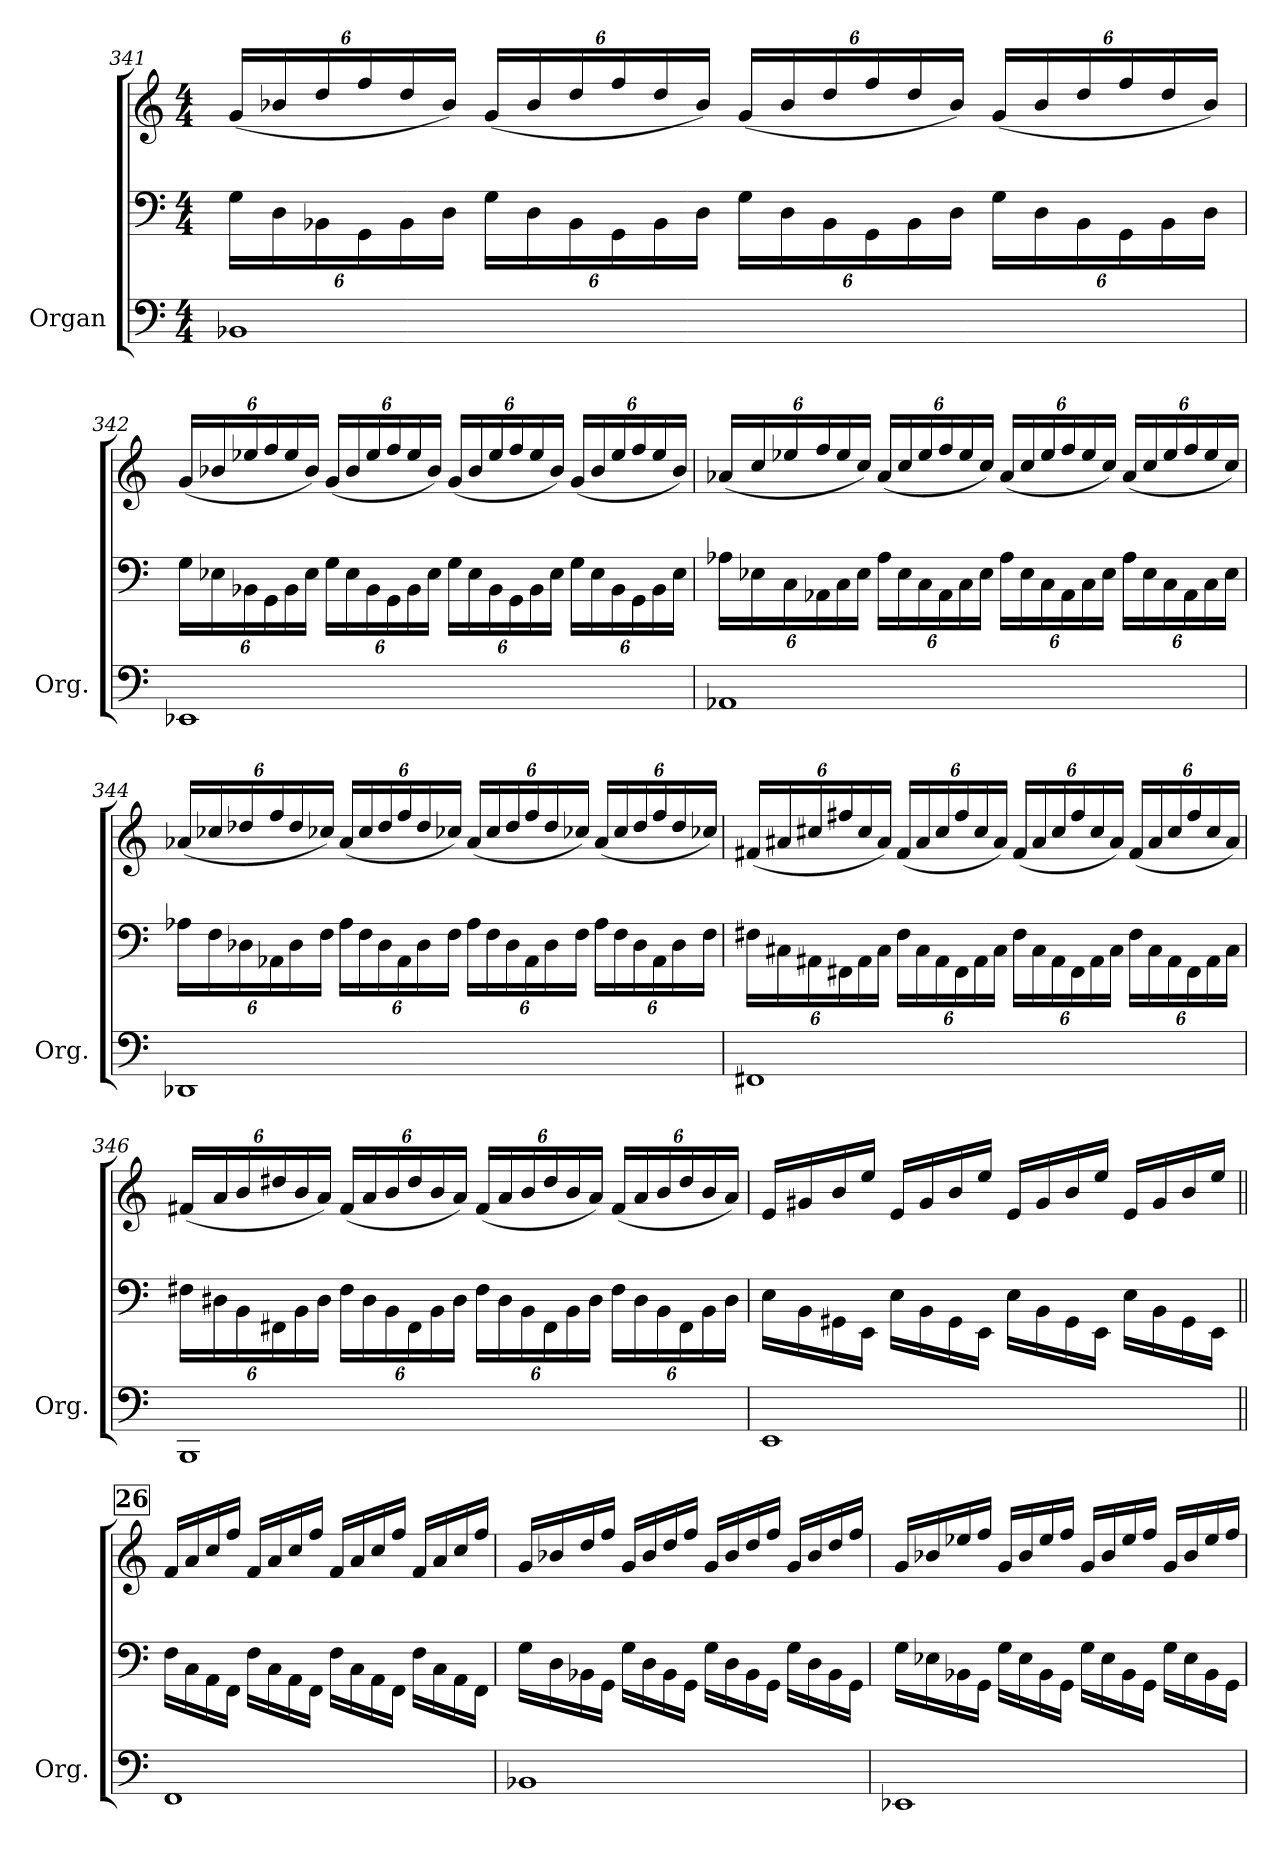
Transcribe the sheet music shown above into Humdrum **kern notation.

**kern	**kern	**kern
*part1	*part1	*part1
*staff3	*staff2	*staff1
*I"Organ	*	*
*I'Org.	*	*
*clefF4	*clefF4	*clefG2
*k[]	*k[]	*k[]
*M4/4	*M4/4	*M4/4
*	*Xbrackettup	*Xbrackettup
=341	=341	=341
1BB-X	24G\LL	(<24g/LL
.	24D\	24b-X/
.	24BB-X\	24dd/
.	24GG\	24ff/
.	24BB-\	24dd/
.	24D\JJ	24b-/JJ)
.	24G\LL	(<24g/LL
.	24D\	24b-/
.	24BB-\	24dd/
.	24GG\	24ff/
.	24BB-\	24dd/
.	24D\JJ	24b-/JJ)
.	24G\LL	(<24g/LL
.	24D\	24b-/
.	24BB-\	24dd/
.	24GG\	24ff/
.	24BB-\	24dd/
.	24D\JJ	24b-/JJ)
.	24G\LL	(<24g/LL
.	24D\	24b-/
.	24BB-\	24dd/
.	24GG\	24ff/
.	24BB-\	24dd/
.	24D\JJ	24b-/JJ)
=342	=342	=342
1EE-X	24G\LL	(<24g/LL
.	24E-X\	24b-X/
.	24BB-X\	24ee-X/
.	24GG\	24ff/
.	24BB-\	24ee-/
.	24E-\JJ	24b-/JJ)
.	24G\LL	(<24g/LL
.	24E-\	24b-/
.	24BB-\	24ee-/
.	24GG\	24ff/
.	24BB-\	24ee-/
.	24E-\JJ	24b-/JJ)
.	24G\LL	(<24g/LL
.	24E-\	24b-/
.	24BB-\	24ee-/
.	24GG\	24ff/
.	24BB-\	24ee-/
.	24E-\JJ	24b-/JJ)
.	24G\LL	(<24g/LL
.	24E-\	24b-/
.	24BB-\	24ee-/
.	24GG\	24ff/
.	24BB-\	24ee-/
.	24E-\JJ	24b-/JJ)
!!LO:LB:g=z
=343	=343	=343
1AA-X	24A-X\LL	(<24a-X/LL
.	24E-X\	24cc/
.	24C\	24ee-X/
.	24AA-X\	24ff/
.	24C\	24ee-/
.	24E-\JJ	24cc/JJ)
.	24A-\LL	(<24a-/LL
.	24E-\	24cc/
.	24C\	24ee-/
.	24AA-\	24ff/
.	24C\	24ee-/
.	24E-\JJ	24cc/JJ)
.	24A-\LL	(<24a-/LL
.	24E-\	24cc/
.	24C\	24ee-/
.	24AA-\	24ff/
.	24C\	24ee-/
.	24E-\JJ	24cc/JJ)
.	24A-\LL	(<24a-/LL
.	24E-\	24cc/
.	24C\	24ee-/
.	24AA-\	24ff/
.	24C\	24ee-/
.	24E-\JJ	24cc/JJ)
=344	=344	=344
1DD-X	24A-X\LL	(<24a-X/LL
.	24F\	24cc-X/
.	24D-X\	24dd-X/
.	24AA-X\	24ff/
.	24D-\	24dd-/
.	24F\JJ	24cc-X/JJ)
.	24A-\LL	(<24a-/LL
.	24F\	24cc-/
.	24D-\	24dd-/
.	24AA-\	24ff/
.	24D-\	24dd-/
.	24F\JJ	24cc-X/JJ)
.	24A-\LL	(<24a-/LL
.	24F\	24cc-/
.	24D-\	24dd-/
.	24AA-\	24ff/
.	24D-\	24dd-/
.	24F\JJ	24cc-X/JJ)
.	24A-\LL	(<24a-/LL
.	24F\	24cc-/
.	24D-\	24dd-/
.	24AA-\	24ff/
.	24D-\	24dd-/
.	24F\JJ	24cc-X/JJ)
=345	=345	=345
1FF#X	24F#X\LL	(<24f#X/LL
.	24C#X\	24a#X/
.	24AA#X\	24cc#X/
.	24FF#X\	24ff#X/
.	24AA#\	24cc#/
.	24C#\JJ	24a#/JJ)
.	24F#\LL	(<24f#/LL
.	24C#\	24a#/
.	24AA#\	24cc#/
.	24FF#\	24ff#/
.	24AA#\	24cc#/
.	24C#\JJ	24a#/JJ)
.	24F#\LL	(<24f#/LL
.	24C#\	24a#/
.	24AA#\	24cc#/
.	24FF#\	24ff#/
.	24AA#\	24cc#/
.	24C#\JJ	24a#/JJ)
.	24F#\LL	(<24f#/LL
.	24C#\	24a#/
.	24AA#\	24cc#/
.	24FF#\	24ff#/
.	24AA#\	24cc#/
.	24C#\JJ	24a#/JJ)
!!LO:LB:g=z
=346	=346	=346
1BBB	24F#X\LL	(<24f#X/LL
.	24D#X\	24a/
.	24BB\	24b/
.	24FF#X\	24dd#X/
.	24BB\	24b/
.	24D#\JJ	24a/JJ)
.	24F#\LL	(<24f#/LL
.	24D#\	24a/
.	24BB\	24b/
.	24FF#\	24dd#/
.	24BB\	24b/
.	24D#\JJ	24a/JJ)
.	24F#\LL	(<24f#/LL
.	24D#\	24a/
.	24BB\	24b/
.	24FF#\	24dd#/
.	24BB\	24b/
.	24D#\JJ	24a/JJ)
.	24F#\LL	(<24f#/LL
.	24D#\	24a/
.	24BB\	24b/
.	24FF#\	24dd#/
.	24BB\	24b/
.	24D#\JJ	24a/JJ)
=347	=347	=347
1EE	16E\LL	16e/LL
.	16BB\	16g#X/
.	16GG#X\	16b/
.	16EE\JJ	16ee/JJ
.	16E\LL	16e/LL
.	16BB\	16g#/
.	16GG#\	16b/
.	16EE\JJ	16ee/JJ
.	16E\LL	16e/LL
.	16BB\	16g#/
.	16GG#\	16b/
.	16EE\JJ	16ee/JJ
.	16E\LL	16e/LL
.	16BB\	16g#/
.	16GG#\	16b/
.	16EE\JJ	16ee/JJ
!!LO:REH:place=s1:a:B:fs=14:t=26
=348||	=348||	=348||
1FF	16F\LL	16f/LL
.	16C\	16a/
.	16AA\	16cc/
.	16FF\JJ	16ff/JJ
.	16F\LL	16f/LL
.	16C\	16a/
.	16AA\	16cc/
.	16FF\JJ	16ff/JJ
.	16F\LL	16f/LL
.	16C\	16a/
.	16AA\	16cc/
.	16FF\JJ	16ff/JJ
.	16F\LL	16f/LL
.	16C\	16a/
.	16AA\	16cc/
.	16FF\JJ	16ff/JJ
=349	=349	=349
1BB-X	16G\LL	16g/LL
.	16D\	16b-X/
.	16BB-X\	16dd/
.	16GG\JJ	16ff/JJ
.	16G\LL	16g/LL
.	16D\	16b-/
.	16BB-\	16dd/
.	16GG\JJ	16ff/JJ
.	16G\LL	16g/LL
.	16D\	16b-/
.	16BB-\	16dd/
.	16GG\JJ	16ff/JJ
.	16G\LL	16g/LL
.	16D\	16b-/
.	16BB-\	16dd/
.	16GG\JJ	16ff/JJ
=350	=350	=350
1EE-X	16G\LL	16g/LL
.	16E-X\	16b-X/
.	16BB-X\	16ee-X/
.	16GG\JJ	16ff/JJ
.	16G\LL	16g/LL
.	16E-\	16b-/
.	16BB-\	16ee-/
.	16GG\JJ	16ff/JJ
.	16G\LL	16g/LL
.	16E-\	16b-/
.	16BB-\	16ee-/
.	16GG\JJ	16ff/JJ
.	16G\LL	16g/LL
.	16E-\	16b-/
.	16BB-\	16ee-/
.	16GG\JJ	16ff/JJ
=	=	=
*-	*-	*-
